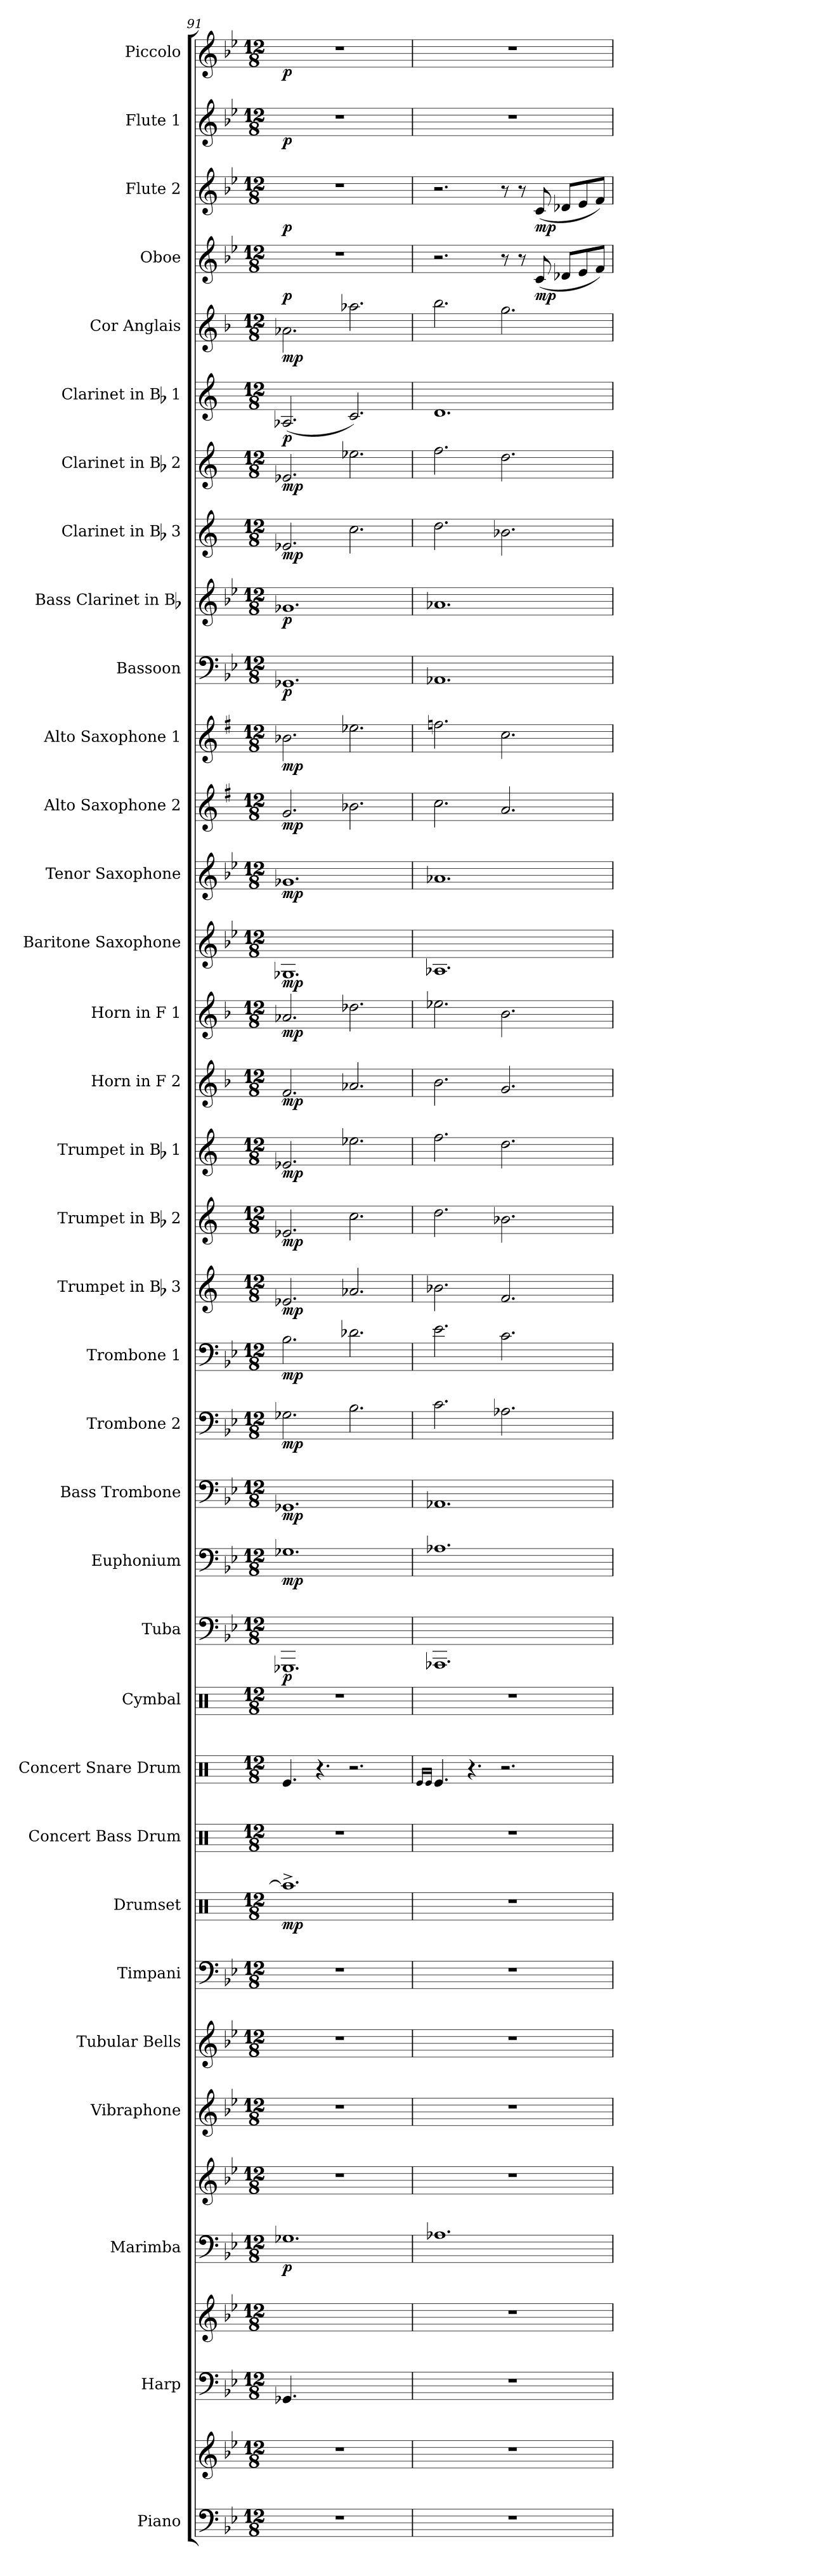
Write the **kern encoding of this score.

**kern	**kern	**kern	**kern	**kern	**kern	**dynam	**kern	**kern	**kern	**kern	**dynam	**kern	**kern	**kern	**kern	**dynam	**kern	**dynam	**kern	**dynam	**kern	**dynam	**kern	**dynam	**kern	**dynam	**kern	**dynam	**kern	**dynam	**kern	**dynam	**kern	**dynam	**kern	**dynam	**kern	**dynam	**kern	**dynam	**kern	**dynam	**kern	**dynam	**kern	**dynam	**kern	**dynam	**kern	**dynam	**kern	**dynam	**kern	**dynam	**kern	**dynam	**kern	**dynam	**kern	**dynam	**kern	**dynam
*part34	*part34	*part33	*part33	*part32	*part32	*part32	*part31	*part30	*part29	*part28	*part28	*part27	*part26	*part25	*part24	*part24	*part23	*part23	*part22	*part22	*part21	*part21	*part20	*part20	*part19	*part19	*part18	*part18	*part17	*part17	*part16	*part16	*part15	*part15	*part14	*part14	*part13	*part13	*part12	*part12	*part11	*part11	*part10	*part10	*part9	*part9	*part8	*part8	*part7	*part7	*part6	*part6	*part5	*part5	*part4	*part4	*part3	*part3	*part2	*part2	*part1	*part1
*staff37	*staff36	*staff35	*staff34	*staff33	*staff32	*staff32/33	*staff31	*staff30	*staff29	*staff28	*staff28	*staff27	*staff26	*staff25	*staff24	*staff24	*staff23	*staff23	*staff22	*staff22	*staff21	*staff21	*staff20	*staff20	*staff19	*staff19	*staff18	*staff18	*staff17	*staff17	*staff16	*staff16	*staff15	*staff15	*staff14	*staff14	*staff13	*staff13	*staff12	*staff12	*staff11	*staff11	*staff10	*staff10	*staff9	*staff9	*staff8	*staff8	*staff7	*staff7	*staff6	*staff6	*staff5	*staff5	*staff4	*staff4	*staff3	*staff3	*staff2	*staff2	*staff1	*staff1
*I"Piano	*	*I"Harp	*	*I"Marimba	*	*	*I"Vibraphone	*I"Tubular Bells	*I"Timpani	*I"Drumset	*	*I"Concert Bass Drum	*I"Concert Snare Drum	*I"Cymbal	*I"Tuba	*	*I"Euphonium	*	*I"Bass Trombone	*	*I"Trombone 2	*	*I"Trombone 1	*	*I"Trumpet in Bb 3	*	*I"Trumpet in Bb 2	*	*I"Trumpet in Bb 1	*	*I"Horn in F 2	*	*I"Horn in F 1	*	*I"Baritone Saxophone	*	*I"Tenor Saxophone	*	*I"Alto Saxophone 2	*	*I"Alto Saxophone 1	*	*I"Bassoon	*	*I"Bass Clarinet in Bb	*	*I"Clarinet in Bb 3	*	*I"Clarinet in Bb 2	*	*I"Clarinet in Bb 1	*	*I"Cor Anglais	*	*I"Oboe	*	*I"Flute 2	*	*I"Flute 1	*	*I"Piccolo	*
*I'Pno.	*	*I'Hp.	*	*I'Mar.	*	*	*I'Vib.	*I'Tub. B.	*I'Timp.	*I'D. Set	*	*I'Con. BD	*I'Con. Sn.	*I'Cym.	*I'Tba.	*	*I'Euph.	*	*I'B. Tbn.	*	*I'Tbn. 2	*	*I'Tbn. 1	*	*I'Tpt. 3	*	*I'Tpt. 2	*	*I'Tpt. 1	*	*I'Hn. 2	*	*I'Hn. 1	*	*I'Bari. Sax.	*	*I'Ten. Sax.	*	*I'Alto Sax. 2	*	*I'Alto Sax. 1	*	*I'Bsn.	*	*I'B. Cl.	*	*I'Cl. 3	*	*I'Cl. 2	*	*I'Cl. 1	*	*I'C. A.	*	*I'Ob.	*	*I'Fl. 2	*	*I'Fl. 1	*	*I'Picc.	*
*clefF4	*clefG2	*clefF4	*clefG2	*clefF4	*clefG2	*	*clefG2	*clefG2	*clefF4	*clefX	*	*clefX	*clefX	*clefX	*clefF4	*	*clefF4	*	*clefF4	*	*clefF4	*	*clefF4	*	*clefG2	*	*clefG2	*	*clefG2	*	*clefG2	*	*clefG2	*	*clefG2	*	*clefG2	*	*clefG2	*	*clefG2	*	*clefF4	*	*clefG2	*	*clefG2	*	*clefG2	*	*clefG2	*	*clefG2	*	*clefG2	*	*clefG2	*	*clefG2	*	*clefG2	*
*	*	*	*	*	*	*	*	*	*	*	*	*	*	*	*	*	*	*	*	*	*	*	*	*	*ITrd1c2	*	*ITrd1c2	*	*ITrd1c2	*	*ITrd4c7	*	*ITrd4c7	*	*ITrd12c21	*	*ITrd8c14	*	*ITrd5c9	*	*ITrd5c9	*	*	*	*ITrd8c14	*	*ITrd1c2	*	*ITrd1c2	*	*ITrd1c2	*	*ITrd4c7	*	*	*	*	*	*	*	*ITrd-7c-12	*
*k[b-e-]	*k[b-e-]	*k[b-e-]	*k[b-e-]	*k[b-e-]	*k[b-e-]	*	*k[b-e-]	*k[b-e-]	*k[b-e-]	*k[]	*	*k[]	*k[]	*k[]	*k[b-e-]	*	*k[b-e-]	*	*k[b-e-]	*	*k[b-e-]	*	*k[b-e-]	*	*k[b-e-]	*	*k[b-e-]	*	*k[b-e-]	*	*k[b-e-]	*	*k[b-e-]	*	*k[b-e-]	*	*k[b-e-]	*	*k[b-e-]	*	*k[b-e-]	*	*k[b-e-]	*	*k[b-e-]	*	*k[b-e-]	*	*k[b-e-]	*	*k[b-e-]	*	*k[b-e-]	*	*k[b-e-]	*	*k[b-e-]	*	*k[b-e-]	*	*k[b-e-]	*
*B-:	*B-:	*B-:	*B-:	*B-:	*B-:	*	*B-:	*B-:	*B-:	*	*	*	*	*	*B-:	*	*B-:	*	*B-:	*	*B-:	*	*B-:	*	*	*	*	*	*	*	*B-:	*	*B-:	*	*B-:	*	*	*	*B-:	*	*B-:	*	*B-:	*	*	*	*	*	*	*	*	*	*B-:	*	*B-:	*	*B-:	*	*B-:	*	*B-:	*
*M12/8	*M12/8	*M12/8	*M12/8	*M12/8	*M12/8	*	*M12/8	*M12/8	*M12/8	*M12/8	*	*M12/8	*M12/8	*M12/8	*M12/8	*	*M12/8	*	*M12/8	*	*M12/8	*	*M12/8	*	*M12/8	*	*M12/8	*	*M12/8	*	*M12/8	*	*M12/8	*	*M12/8	*	*M12/8	*	*M12/8	*	*M12/8	*	*M12/8	*	*M12/8	*	*M12/8	*	*M12/8	*	*M12/8	*	*M12/8	*	*M12/8	*	*M12/8	*	*M12/8	*	*M12/8	*
=91	=91	=91	=91	=91	=91	=91	=91	=91	=91	=91	=91	=91	=91	=91	=91	=91	=91	=91	=91	=91	=91	=91	=91	=91	=91	=91	=91	=91	=91	=91	=91	=91	=91	=91	=91	=91	=91	=91	=91	=91	=91	=91	=91	=91	=91	=91	=91	=91	=91	=91	=91	=91	=91	=91	=91	=91	=91	=91	=91	=91	=91	=91
*	*	*^	*	*	*	*	*	*	*	*	*	*	*	*	*	*	*	*	*	*	*	*	*	*	*	*	*	*	*	*	*	*	*	*	*	*	*	*	*	*	*	*	*	*	*	*	*	*	*	*	*	*	*	*	*	*	*	*	*	*	*	*
!	!	!	!	!	!	!	!LO:DY:b=2	!	!	!	!	!LO:DY:b	!	!	!	!	!LO:DY:b	!	!LO:DY:b	!	!LO:DY:b	!	!LO:DY:b	!	!LO:DY:b	!	!LO:DY:b	!	!LO:DY:b	!	!LO:DY:b	!	!LO:DY:b	!	!LO:DY:b	!	!LO:DY:b	!	!LO:DY:b	!	!LO:DY:b	!	!LO:DY:b	!	!LO:DY:b	!	!LO:DY:b	!	!LO:DY:b	!	!LO:DY:b	!	!LO:DY:b	!	!LO:DY:b	!	!LO:DY:b	!	!LO:DY:b	!	!LO:DY:b	!	!LO:DY:b
1.r	1.r	4.GG-X/	1.ryy	4.ryy	1.G-X	1.r	p	1.r	1.r	1.r	1.Raa^]	mp	1.r	4.Re/	1.r	1.GGG-X	p	1.G-X	mp	1.GG-X	mp	2.G-X\	mp	2.B-\	mp	2.d-X/	mp	2.d-X/	mp	2.d-X/	mp	2.B-/	mp	2.d-X/	mp	1.GG-X	mp	1.G-X	mp	2.B-/	mp	2.d-X\	mp	1.GG-X	p	1.G-X	p	2.d-X/	mp	2.d-X/	mp	(2.G-X/	p	2.d-X\	mp	1.r	p	1.r	p	1.r	p	1.r	p
.	.	1ryy	.	4.ryy	.	.	.	.	.	.	.	.	.	4.r	.	.	.	.	.	.	.	.	.	.	.	.	.	.	.	.	.	.	.	.	.	.	.	.	.	.	.	.	.	.	.	.	.	.	.	.	.	.	.	.	.	.	.	.	.	.	.	.	.
.	.	.	.	2.ryy	.	.	.	.	.	.	.	.	.	2.r	.	.	.	.	.	.	.	2.B-\	.	2.d-X\	.	2.g-X/	.	2.b-\	.	2.dd-X\	.	2.d-X/	.	2.g-X\	.	.	.	.	.	2.d-X\	.	2.g-X\	.	.	.	.	.	2.b-\	.	2.dd-X\	.	2.B-/)	.	2.dd-X\	.	.	.	.	.	.	.	.	.
.	.	8ryy	.	.	.	.	.	.	.	.	.	.	.	.	.	.	.	.	.	.	.	.	.	.	.	.	.	.	.	.	.	.	.	.	.	.	.	.	.	.	.	.	.	.	.	.	.	.	.	.	.	.	.	.	.	.	.	.	.	.	.	.	.
*	*	*v	*v	*	*	*	*	*	*	*	*	*	*	*	*	*	*	*	*	*	*	*	*	*	*	*	*	*	*	*	*	*	*	*	*	*	*	*	*	*	*	*	*	*	*	*	*	*	*	*	*	*	*	*	*	*	*	*	*	*	*	*	*
=92	=92	=92	=92	=92	=92	=92	=92	=92	=92	=92	=92	=92	=92	=92	=92	=92	=92	=92	=92	=92	=92	=92	=92	=92	=92	=92	=92	=92	=92	=92	=92	=92	=92	=92	=92	=92	=92	=92	=92	=92	=92	=92	=92	=92	=92	=92	=92	=92	=92	=92	=92	=92	=92	=92	=92	=92	=92	=92	=92	=92	=92	=92
.	.	.	.	.	.	.	.	.	.	.	.	.	16qRe/LL	.	.	.	.	.	.	.	.	.	.	.	.	.	.	.	.	.	.	.	.	.	.	.	.	.	.	.	.	.	.	.	.	.	.	.	.	.	.	.	.	.	.	.	.	.	.	.	.	.
.	.	.	.	.	.	.	.	.	.	.	.	.	16qRe/JJ	.	.	.	.	.	.	.	.	.	.	.	.	.	.	.	.	.	.	.	.	.	.	.	.	.	.	.	.	.	.	.	.	.	.	.	.	.	.	.	.	.	.	.	.	.	.	.	.	.
1.r	1.r	1.r	1.r	1.A-X	1.r	.	1.r	1.r	1.r	1.r	.	1.r	4.Re/	1.r	1.AAA-X	.	1.A-X	.	1.AA-X	.	2.c\	.	2.e-\	.	2.a-X\	.	2.cc\	.	2.ee-\	.	2.e-\	.	2.a-X\	.	1.AA-X	.	1.A-X	.	2.e-\	.	2.a-X\	.	1.AA-X	.	1.A-X	.	2.cc\	.	2.ee-\	.	1.c	.	2.ee-\	.	2.r	.	2.r	.	1.r	.	1.r	.
.	.	.	.	.	.	.	.	.	.	.	.	.	4.r	.	.	.	.	.	.	.	.	.	.	.	.	.	.	.	.	.	.	.	.	.	.	.	.	.	.	.	.	.	.	.	.	.	.	.	.	.	.	.	.	.	.	.	.	.	.	.	.	.
.	.	.	.	.	.	.	.	.	.	.	.	.	2.r	.	.	.	.	.	.	.	2.A-X\	.	2.c\	.	2.e-/	.	2.a-X\	.	2.cc\	.	2.c/	.	2.e-\	.	.	.	.	.	2.c/	.	2.e-\	.	.	.	.	.	2.a-X\	.	2.cc\	.	.	.	2.cc\	.	8r	.	8r	.	.	.	.	.
.	.	.	.	.	.	.	.	.	.	.	.	.	.	.	.	.	.	.	.	.	.	.	.	.	.	.	.	.	.	.	.	.	.	.	.	.	.	.	.	.	.	.	.	.	.	.	.	.	.	.	.	.	.	.	8r	.	8r	.	.	.	.	.
!	!	!	!	!	!	!	!	!	!	!	!	!	!	!	!	!	!	!	!	!	!	!	!	!	!	!	!	!	!	!	!	!	!	!	!	!	!	!	!	!	!	!	!	!	!	!	!	!	!	!	!	!	!	!	!	!LO:DY:b	!	!LO:DY:b	!	!	!	!
.	.	.	.	.	.	.	.	.	.	.	.	.	.	.	.	.	.	.	.	.	.	.	.	.	.	.	.	.	.	.	.	.	.	.	.	.	.	.	.	.	.	.	.	.	.	.	.	.	.	.	.	.	.	.	(8c/	mp	(8c/	mp	.	.	.	.
.	.	.	.	.	.	.	.	.	.	.	.	.	.	.	.	.	.	.	.	.	.	.	.	.	.	.	.	.	.	.	.	.	.	.	.	.	.	.	.	.	.	.	.	.	.	.	.	.	.	.	.	.	.	.	8d-X/L	.	8d-X/L	.	.	.	.	.
.	.	.	.	.	.	.	.	.	.	.	.	.	.	.	.	.	.	.	.	.	.	.	.	.	.	.	.	.	.	.	.	.	.	.	.	.	.	.	.	.	.	.	.	.	.	.	.	.	.	.	.	.	.	.	8e-/	.	8e-/	.	.	.	.	.
.	.	.	.	.	.	.	.	.	.	.	.	.	.	.	.	.	.	.	.	.	.	.	.	.	.	.	.	.	.	.	.	.	.	.	.	.	.	.	.	.	.	.	.	.	.	.	.	.	.	.	.	.	.	.	8f/J)	.	8f/J)	.	.	.	.	.
=	=	=	=	=	=	=	=	=	=	=	=	=	=	=	=	=	=	=	=	=	=	=	=	=	=	=	=	=	=	=	=	=	=	=	=	=	=	=	=	=	=	=	=	=	=	=	=	=	=	=	=	=	=	=	=	=	=	=	=	=	=	=
*-	*-	*-	*-	*-	*-	*-	*-	*-	*-	*-	*-	*-	*-	*-	*-	*-	*-	*-	*-	*-	*-	*-	*-	*-	*-	*-	*-	*-	*-	*-	*-	*-	*-	*-	*-	*-	*-	*-	*-	*-	*-	*-	*-	*-	*-	*-	*-	*-	*-	*-	*-	*-	*-	*-	*-	*-	*-	*-	*-	*-	*-	*-
